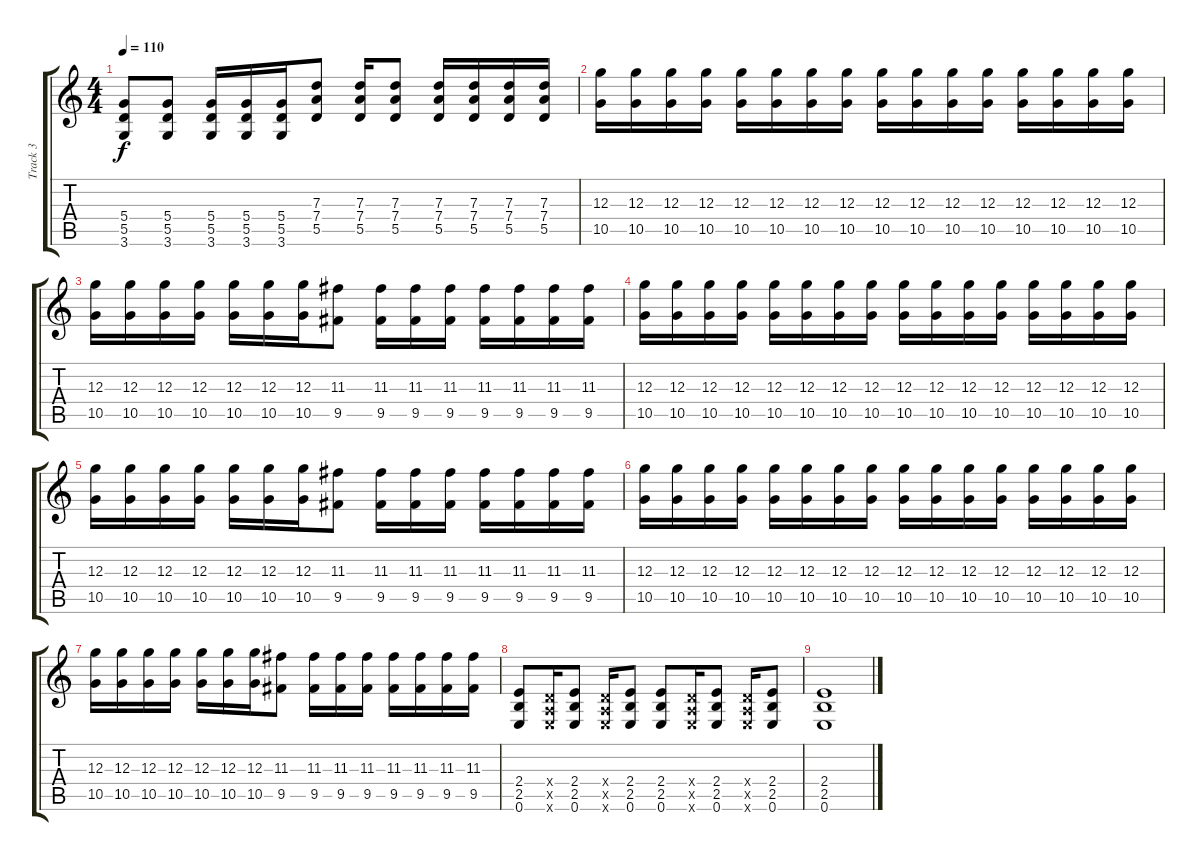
\track ("Track 3" "Track 3") {instrument overdrivenguitar}
\staff {score tabs}
\tuning (E4 B3 G3 D3 A2 E2) {hide}
\ts (4 4)
\tempo 110
\clef g2
\ks c
(5.4 5.5 3.6).8{dy f} (5.4 5.5 3.6).8 (5.4 5.5 3.6).16 (5.4 5.5 3.6).16 (5.4 5.5 3.6).16 (7.3 7.4 5.5).8 (7.3 7.4 5.5).16 (7.3 7.4 5.5).8 (7.3 7.4 5.5).16 (7.3 7.4 5.5).16 (7.3 7.4 5.5).16 (7.3 7.4 5.5).16 |
(12.3 10.5).16 (12.3 10.5).16 (12.3 10.5).16 (12.3 10.5).16 (12.3 10.5).16 (12.3 10.5).16 (12.3 10.5).16 (12.3 10.5).16 (12.3 10.5).16 (12.3 10.5).16 (12.3 10.5).16 (12.3 10.5).16 (12.3 10.5).16 (12.3 10.5).16 (12.3 10.5).16 (12.3 10.5).16 |
(12.3 10.5).16 (12.3 10.5).16 (12.3 10.5).16 (12.3 10.5).16 (12.3 10.5).16 (12.3 10.5).16 (12.3 10.5).16 (11.3 9.5).8 (11.3 9.5).16 (11.3 9.5).16 (11.3 9.5).16 (11.3 9.5).16 (11.3 9.5).16 (11.3 9.5).16 (11.3 9.5).16 |
(12.3 10.5).16 (12.3 10.5).16 (12.3 10.5).16 (12.3 10.5).16 (12.3 10.5).16 (12.3 10.5).16 (12.3 10.5).16 (12.3 10.5).16 (12.3 10.5).16 (12.3 10.5).16 (12.3 10.5).16 (12.3 10.5).16 (12.3 10.5).16 (12.3 10.5).16 (12.3 10.5).16 (12.3 10.5).16 |
(12.3 10.5).16 (12.3 10.5).16 (12.3 10.5).16 (12.3 10.5).16 (12.3 10.5).16 (12.3 10.5).16 (12.3 10.5).16 (11.3 9.5).8 (11.3 9.5).16 (11.3 9.5).16 (11.3 9.5).16 (11.3 9.5).16 (11.3 9.5).16 (11.3 9.5).16 (11.3 9.5).16 |
(12.3 10.5).16 (12.3 10.5).16 (12.3 10.5).16 (12.3 10.5).16 (12.3 10.5).16 (12.3 10.5).16 (12.3 10.5).16 (12.3 10.5).16 (12.3 10.5).16 (12.3 10.5).16 (12.3 10.5).16 (12.3 10.5).16 (12.3 10.5).16 (12.3 10.5).16 (12.3 10.5).16 (12.3 10.5).16 |
(12.3 10.5).16 (12.3 10.5).16 (12.3 10.5).16 (12.3 10.5).16 (12.3 10.5).16 (12.3 10.5).16 (12.3 10.5).16 (11.3 9.5).8 (11.3 9.5).16 (11.3 9.5).16 (11.3 9.5).16 (11.3 9.5).16 (11.3 9.5).16 (11.3 9.5).16 (11.3 9.5).16 |
(2.4 2.5 0.6).8 (0.4{x} 0.5{x} 0.6{x}).16 (2.4 2.5 0.6).8 (0.4{x} 0.5{x} 0.6{x}).16 (2.4 2.5 0.6).8 (2.4 2.5 0.6).8 (0.4{x} 0.5{x} 0.6{x}).16 (2.4 2.5 0.6).8 (0.4{x} 0.5{x} 0.6{x}).16 (2.4 2.5 0.6).8 |
(2.4 2.5 0.6).1
